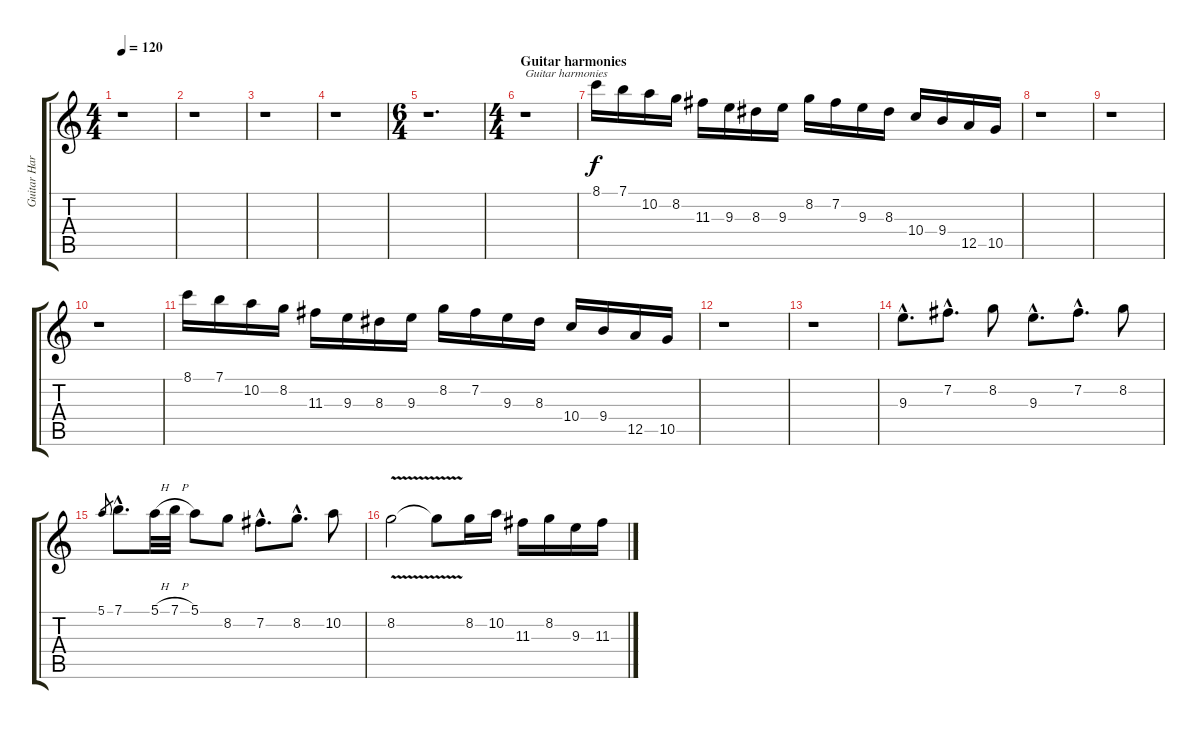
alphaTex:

\track ("Guitar Harmonies" "Guitar Har") {instrument overdrivenguitar}
\staff {score tabs}
\tuning (E4 B3 G3 D3 A2 E2) {hide}
\ts (4 4)
\tempo 120
\clef g2
\ks c
r.1{dy f} |
r.1 |
r.1 |
r.1 |
\ts (6 4)
r.1{d} |
\ts (4 4)
\section ("" "Guitar harmonies")
r.1{txt "Guitar harmonies" instrument overdrivenguitar} |
8.1.16 7.1.16 10.2.16 8.2.16 11.3.16 9.3.16 8.3.16 9.3.16 8.2.16 7.2.16 9.3.16 8.3.16 10.4.16 9.4.16 12.5.16 10.5.16 |
r.1 |
r.1 |
r.1 |
8.1.16 7.1.16 10.2.16 8.2.16 11.3.16 9.3.16 8.3.16 9.3.16 8.2.16 7.2.16 9.3.16 8.3.16 10.4.16 9.4.16 12.5.16 10.5.16 |
r.1 |
r.1 |
9.3{hac}.8{d} 7.2{hac}.8{d} 8.2.8 9.3{hac}.8{d} 7.2{hac}.8{d} 8.2.8 |
5.1.8{gr} 7.1{hac}.8{d} 5.1{h}.32 7.1{h}.32 5.1.8 8.2.8 7.2{hac}.8{d} 8.2{hac}.8{d} 10.2.8 |
8.2{v}.2 8.2{t}.8 8.2.16 10.2.16 11.3.16 8.2.16 9.3.16 11.3.16
